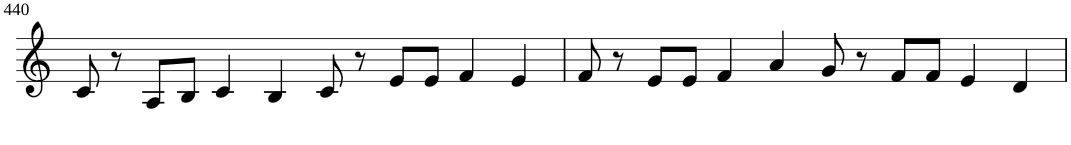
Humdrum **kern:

**kern
*part1
*staff1
*I"Violin
!!LO:PB:g=z
*clefG2
*k[]
*M8/4
=440
8c/
8r
8A/L
8B/J
4c/
4B/
8c/
8r
8e/L
8e/J
4f/
4e/
=441
8f/
8r
8e/L
8e/J
4f/
4a/
8g/
8r
8f/L
8f/J
4e/
4d/
=
*-
